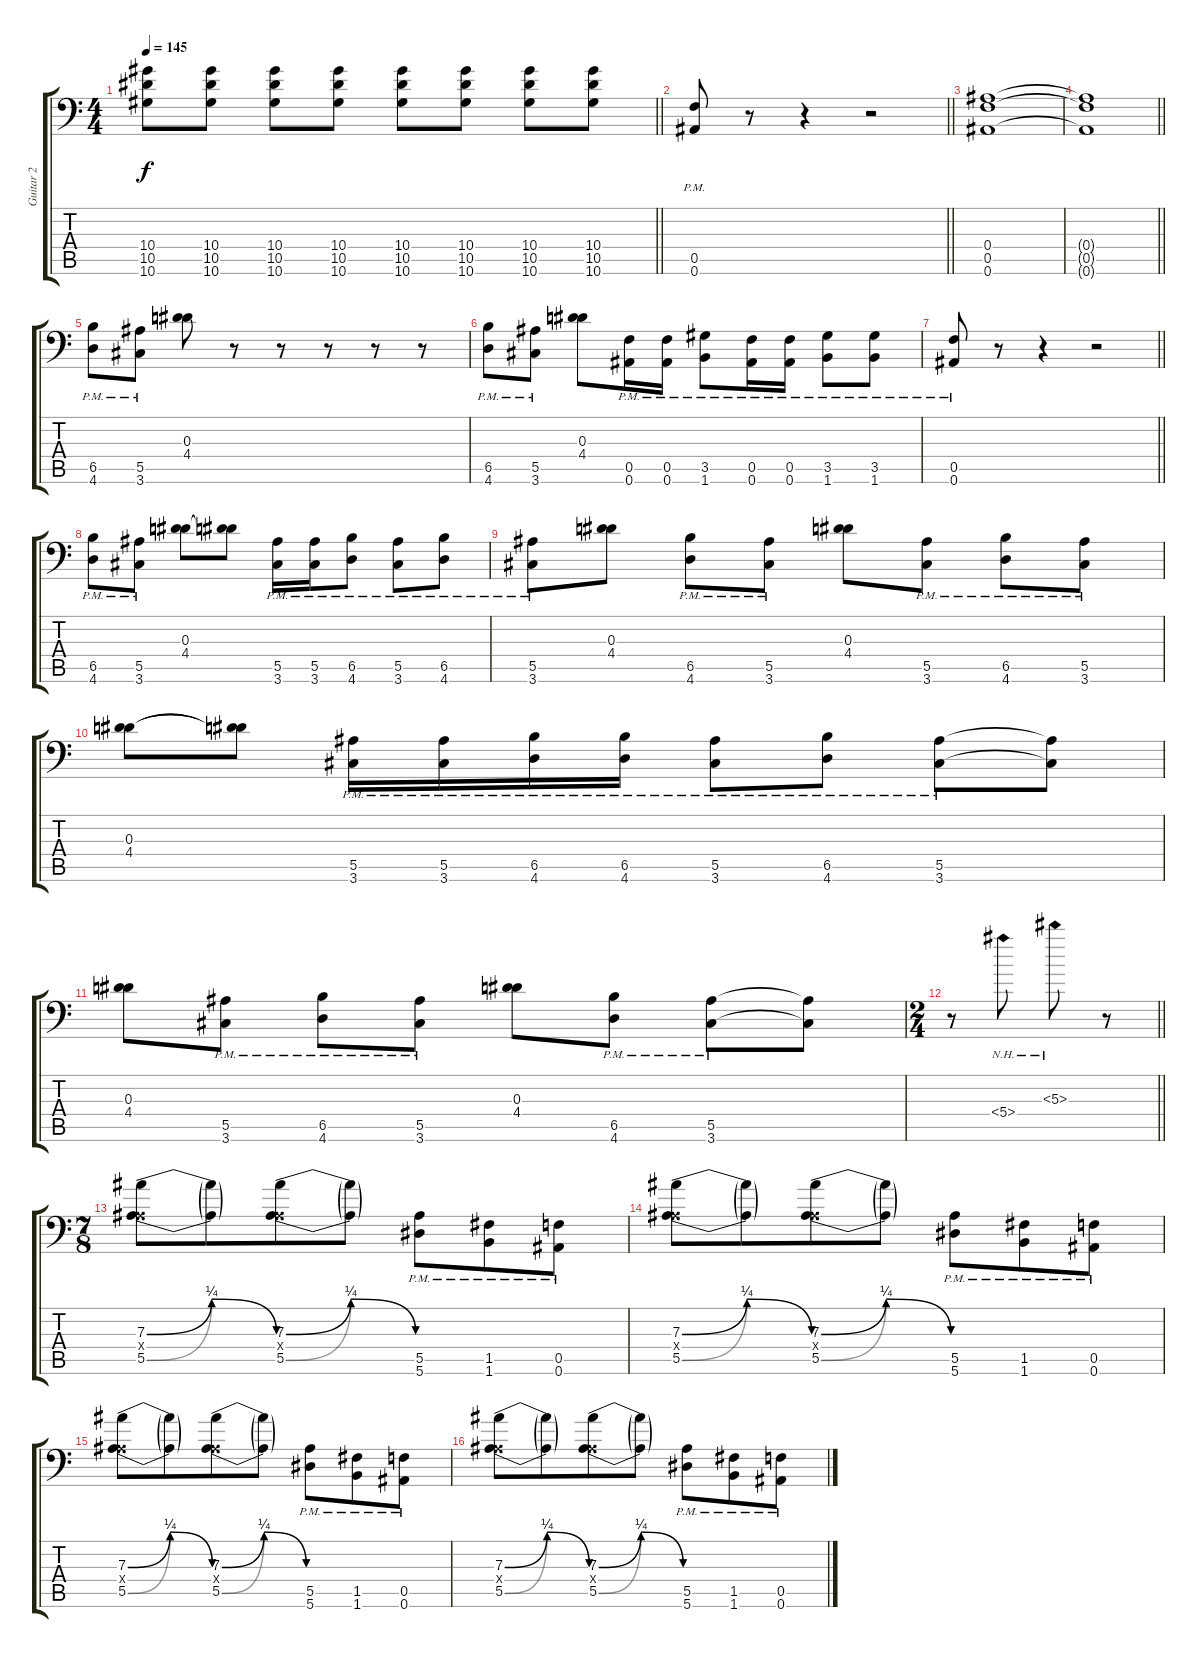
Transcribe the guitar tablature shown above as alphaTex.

\track ("Guitar 2" "Guitar 2") {instrument distortionguitar}
\staff {score tabs}
\tuning (C4 G3 Eb3 Bb2 F2 Bb1) {hide}
\ts (4 4)
\tempo 145
\clef f4
\barLineRight lightlight
\ks c
(10.4 10.5 10.6).8{dy f} (10.4 10.5 10.6).8 (10.4 10.5 10.6).8 (10.4 10.5 10.6).8 (10.4 10.5 10.6).8 (10.4 10.5 10.6).8 (10.4 10.5 10.6).8 (10.4 10.5 10.6).8 |
\barLineRight lightlight
(0.5{pm} 0.6{pm}).8{balance 16} r.8 r.4 r.2 |
(0.4 0.5 0.6).1 |
\barLineRight lightlight
(0.4{t} 0.5{t} 0.6{t}).1 |
(6.5{pm} 4.6{pm}).8 (5.5{pm} 3.6{pm}).8 (0.3 4.4).8 r.8 r.8 r.8 r.8 r.8 |
(6.5{pm} 4.6{pm}).8 (5.5{pm} 3.6{pm}).8 (0.3 4.4).8 (0.5{pm} 0.6{pm}).16 (0.5{pm} 0.6{pm}).16 (3.5{pm} 1.6{pm}).8 (0.5{pm} 0.6{pm}).16 (0.5{pm} 0.6{pm}).16 (3.5{pm} 1.6{pm}).8 (3.5{pm} 1.6{pm}).8 |
\barLineRight lightlight
(0.5{pm} 0.6{pm}).8 r.8 r.4 r.2 |
(6.5{pm} 4.6{pm}).8 (5.5{pm} 3.6{pm}).8 (0.3 4.4).8 (0.3{t} 4.4{t}).8 (5.5{pm} 3.6{pm}).16 (5.5{pm} 3.6{pm}).16 (6.5{pm} 4.6{pm}).8 (5.5{pm} 3.6{pm}).8 (6.5{pm} 4.6{pm}).8 |
(5.5{pm} 3.6{pm}).8 (0.3 4.4).8 (6.5{pm} 4.6{pm}).8 (5.5{pm} 3.6{pm}).8 (0.3 4.4).8 (5.5{pm} 3.6{pm}).8 (6.5{pm} 4.6{pm}).8 (5.5{pm} 3.6{pm}).8 |
(0.3 4.4).8 (0.3{t} 4.4{t}).8 (5.5{pm} 3.6{pm}).16 (5.5{pm} 3.6{pm}).16 (6.5{pm} 4.6{pm}).16 (6.5{pm} 4.6{pm}).16 (5.5{pm} 3.6{pm}).8 (6.5{pm} 4.6{pm}).8 (5.5{pm} 3.6{pm}).8 (5.5{t} 3.6{t}).8 |
(0.3 4.4).8 (5.5{pm} 3.6{pm}).8 (6.5{pm} 4.6{pm}).8 (5.5{pm} 3.6{pm}).8 (0.3 4.4).8 (6.5{pm} 4.6{pm}).8 (5.5{pm} 3.6{pm}).8 (5.5{t} 3.6{t}).8 |
\ts (2 4)
\barLineRight lightlight
r.8 5.4{nh}.8 5.3{nh}.8 r.8 |
\ts (7 8)
(7.3{be (bendrelease 0 0 15 1 30 1 60 0)} 0.4{x} 5.5{be (bendrelease 0 0 15 1 30 1 60 0)}).8 (7.3{t} 5.5{t}).8 (7.3{be (bendrelease 0 0 15 1 30 1 60 0)} 0.4{x} 5.5{be (bendrelease 0 0 15 1 30 1 60 0)}).8 (7.3{t} 5.5{t}).8 (5.5{pm} 5.6{pm}).8 (1.5{pm} 1.6{pm}).8 (0.5{pm} 0.6{pm}).8 |
(7.3{be (bendrelease 0 0 15 1 30 1 60 0)} 0.4{x} 5.5{be (bendrelease 0 0 15 1 30 1 60 0)}).8 (7.3{t} 5.5{t}).8 (7.3{be (bendrelease 0 0 15 1 30 1 60 0)} 0.4{x} 5.5{be (bendrelease 0 0 15 1 30 1 60 0)}).8 (7.3{t} 5.5{t}).8 (5.5{pm} 5.6{pm}).8 (1.5{pm} 1.6{pm}).8 (0.5{pm} 0.6{pm}).8 |
(7.3{be (bendrelease 0 0 15 1 30 1 60 0)} 0.4{x} 5.5{be (bendrelease 0 0 15 1 30 1 60 0)}).8 (7.3{t} 5.5{t}).8 (7.3{be (bendrelease 0 0 15 1 30 1 60 0)} 0.4{x} 5.5{be (bendrelease 0 0 15 1 30 1 60 0)}).8 (7.3{t} 5.5{t}).8 (5.5{pm} 5.6{pm}).8 (1.5{pm} 1.6{pm}).8 (0.5{pm} 0.6{pm}).8 |
(7.3{be (bendrelease 0 0 15 1 30 1 60 0)} 0.4{x} 5.5{be (bendrelease 0 0 15 1 30 1 60 0)}).8 (7.3{t} 5.5{t}).8 (7.3{be (bendrelease 0 0 15 1 30 1 60 0)} 0.4{x} 5.5{be (bendrelease 0 0 15 1 30 1 60 0)}).8 (7.3{t} 5.5{t}).8 (5.5{pm} 5.6{pm}).8 (1.5{pm} 1.6{pm}).8 (0.5{pm} 0.6{pm}).8
